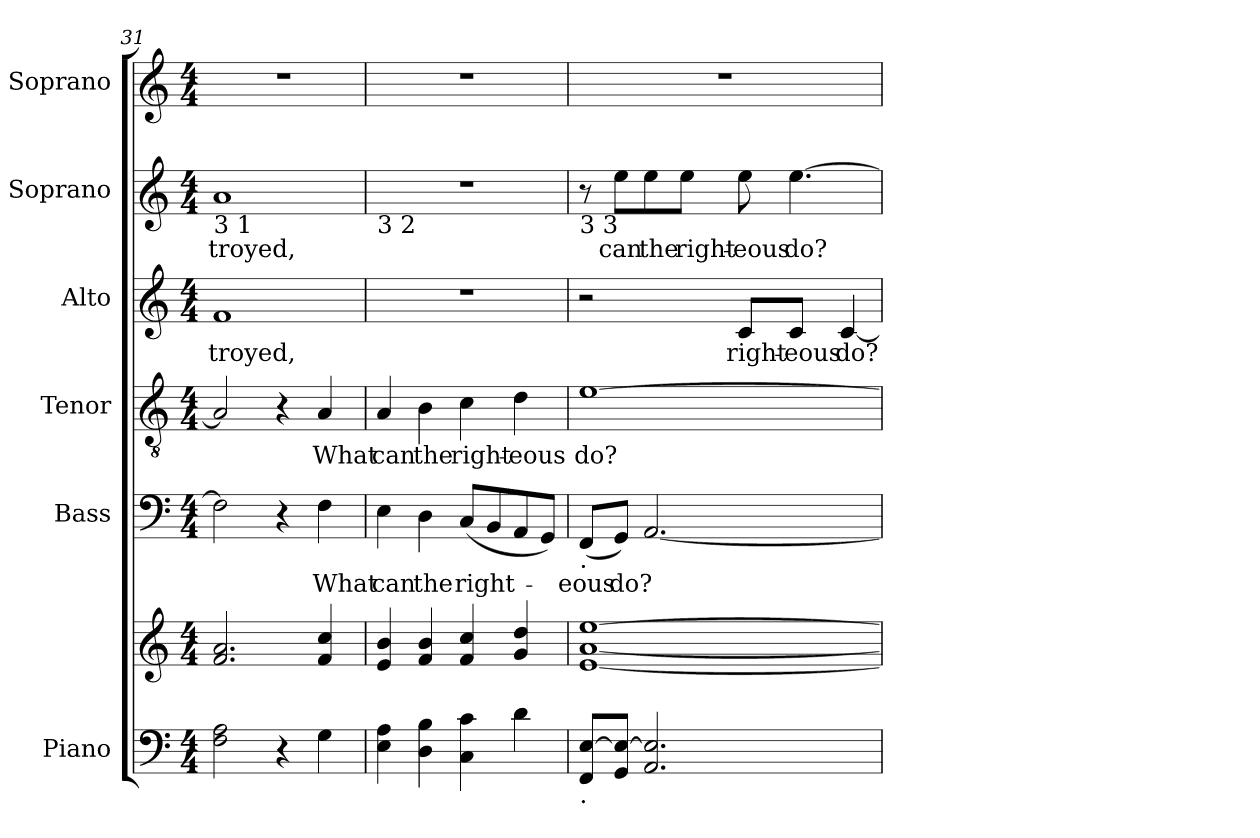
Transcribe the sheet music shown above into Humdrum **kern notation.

**kern	**kern	**kern	**text	**kern	**text	**kern	**text	**kern	**text	**kern
*part6	*part6	*part5	*part5	*part4	*part4	*part3	*part3	*part2	*part2	*part1
*staff7	*staff6	*staff5	*staff5	*staff4	*staff4	*staff3	*staff3	*staff2	*staff2	*staff1
*I"Piano	*	*I"Bass	*	*I"Tenor	*	*I"Alto	*	*I"Soprano	*	*I"Soprano
*	*	*I'Bass	*	*I'Tenor	*	*I'Alto	*	*I'Soprano	*	*I'Soprano
*clefF4	*clefG2	*clefF4	*	*clefGv2	*	*clefG2	*	*clefG2	*	*clefG2
*M4/4	*M4/4	*M4/4	*	*M4/4	*	*M4/4	*	*M4/4	*	*M4/4
=31	=31	=31	=31	=31	=31	=31	=31	=31	=31	=31
!	!	!	!	!	!	!	!	!LO:TX:b:t=3 1	!	!
!	!	!	!	!	!	!	!LO:LY:b:cj	!	!LO:LY:b	!
2A\ 2F\	2.f/ 2.a/	2F\]	.	2A/]	.	1f	-troyed,	1a	-troyed,	1r
4r	.	4r	.	4r	.	.	.	.	.	.
!	!	!	!LO:LY:b	!	!LO:LY:b	!	!	!	!	!
4G\	4f/ 4cc/	4F\	What	4A/	What	.	.	.	.	.
=32	=32	=32	=32	=32	=32	=32	=32	=32	=32	=32
!	!	!	!	!	!	!	!	!LO:TX:b:t=3 2	!	!
!	!	!	!LO:LY:b	!	!LO:LY:b:cj	!	!	!	!	!
4A\ 4E\	4e/ 4b/	4E\	can	4A/	can	1r	.	1r	.	1r
!	!	!	!LO:LY:b:cj	!	!LO:LY:b:rj	!	!	!	!	!
4B\ 4D\	4f/ 4b/	4D\	the	4B\	the	.	.	.	.	.
!	!	!	!LO:LY:b	!	!LO:LY:b:cj	!	!	!	!	!
4c\ 4C\	4cc/ 4f/	(<8C/L	right-	4c\	right-	.	.	.	.	.
.	.	8BB/	.	.	.	.	.	.	.	.
!	!	!	!	!	!LO:LY:b:cj	!	!	!	!	!
4d\	4dd/ 4g/	8AA/	.	4d\	-eous	.	.	.	.	.
.	.	8GG/J)	.	.	.	.	.	.	.	.
!!LO:PB:g=z
=33	=33	=33	=33	=33	=33	=33	=33	=33	=33	=33
!	!	!	!	!	!	!	!	!LO:TX:b:t=3 3	!	!
!	!	!LO:TX:b:t=.	!	!	!	!	!	!	!	!
!LO:TX:b:t=.	!	!	!	!	!	!	!	!	!	!
!	!	!	!LO:LY:b:cj	!	!LO:LY:b	!	!	!	!	!
[>8E/ 8FF/L	[<1a [>1ee [<1e	(<8FF/L	-eous	[>1e	do?	2r	.	8r	.	1r
!	!	!	!LO:LY:b	!	!	!	!	!	!LO:LY:b:cj	!
8GG/ 8E/_>J	.	8GG/J)	do?	.	.	.	.	8ee\L	can	.
!	!	!	!	!	!	!	!	!	!LO:LY:b:cj	!
2.AA/ 2.E/]	.	[<2.AA/	.	.	.	.	.	8ee\	the	.
!	!	!	!	!	!	!	!	!	!LO:LY:b	!
.	.	.	.	.	.	.	.	8ee\J	right-	.
!	!	!	!	!	!	!	!LO:LY:b:cj	!	!LO:LY:b:cj	!
.	.	.	.	.	.	8c/L	right-	8ee\	-eous	.
!	!	!	!	!	!	!	!LO:LY:b:cj	!	!LO:LY:b	!
.	.	.	.	.	.	8c/J	-eous	[>4.ee\	do?	.
!	!	!	!	!	!	!	!LO:LY:b	!	!	!
.	.	.	.	.	.	[<4c/	do?	.	.	.
=	=	=	=	=	=	=	=	=	=	=
*-	*-	*-	*-	*-	*-	*-	*-	*-	*-	*-
